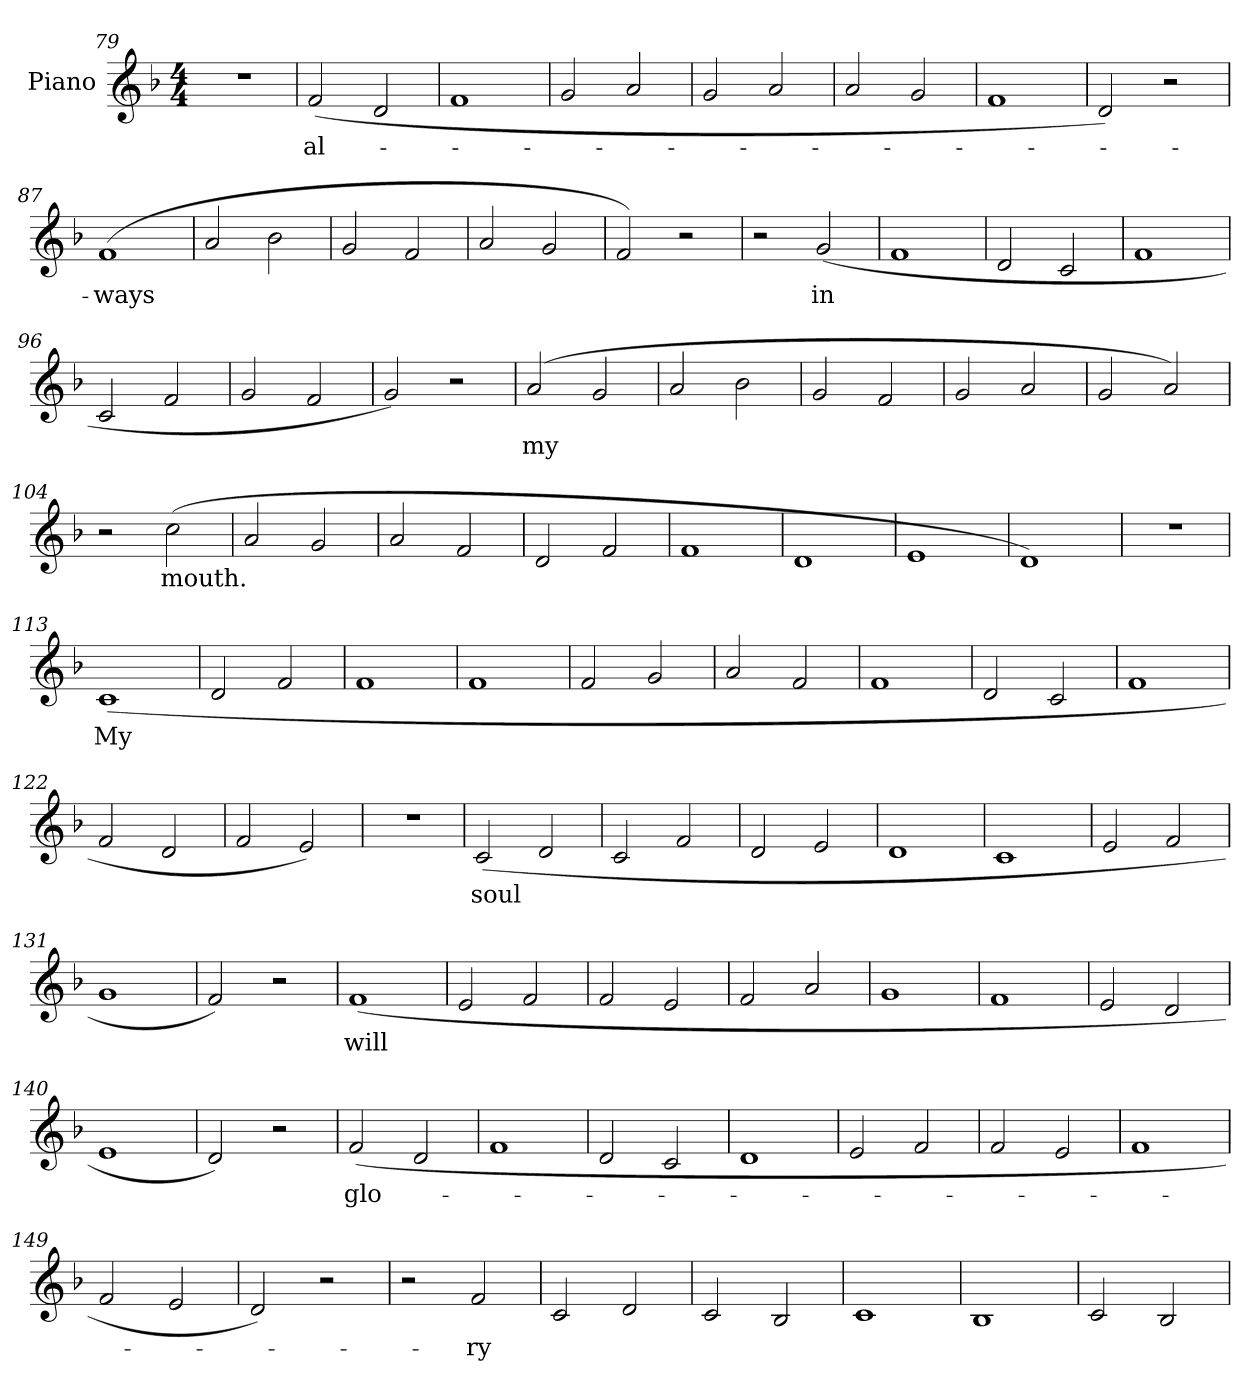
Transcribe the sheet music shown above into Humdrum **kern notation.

**kern	**text
*part1	*part1
*staff1	*staff1
*I"Piano	*
*I'Pno.	*
*clefG2	*
*k[b-]	*
*M4/4	*
=79	=79
1r	.
=80	=80
!	!LO:LY:b
(<2f/	al-
2d/	.
=81	=81
1f	.
=82	=82
2g/	.
2a/	.
=83	=83
2g/	.
2a/	.
!!LO:LB:g=z
=84	=84
2a/	.
2g/	.
=85	=85
1f	.
=86	=86
2d/)	.
2r	.
=87	=87
!	!LO:LY:b
(>1f	-ways
=88	=88
2a/	.
2b-\	.
=89	=89
2g/	.
2f/	.
=90	=90
2a/	.
2g/	.
=91	=91
2f/)	.
2r	.
=92	=92
2r	.
!	!LO:LY:b
(<2g/	in
=93	=93
1f	.
=94	=94
2d/	.
2c/	.
=95	=95
1f	.
=96	=96
2c/	.
2f/	.
=97	=97
2g/	.
2f/	.
=98	=98
2g/)	.
2r	.
=99	=99
!	!LO:LY:b
(<2a/	my
2g/	.
!!LO:LB:g=z
=100	=100
2a/	.
2b-\	.
!!LO:LB:g=z
=101	=101
2g/	.
2f/	.
=102	=102
2g/	.
2a/	.
=103	=103
2g/	.
2a/)	.
=104	=104
2r	.
!	!LO:LY:b
(<2cc\	mouth.
=105	=105
2a/	.
2g/	.
=106	=106
2a/	.
2f/	.
=107	=107
2d/	.
2f/	.
=108	=108
1f	.
=109	=109
1d	.
=110	=110
1e	.
=111	=111
1d)	.
=112	=112
1r	.
=113	=113
!	!LO:LY:b
(>1c	My
=114	=114
2d/	.
2f/	.
=115	=115
1f	.
=116	=116
1f	.
!!LO:PB:g=z
=117	=117
2f/	.
2g/	.
!!LO:LB:g=z
=118	=118
2a/	.
2f/	.
=119	=119
1f	.
=120	=120
2d/	.
2c/	.
=121	=121
1f	.
=122	=122
2f/	.
2d/	.
=123	=123
2f/	.
2e/)	.
=124	=124
1r	.
=125	=125
!	!LO:LY:b
(>2c/	soul
2d/	.
=126	=126
2c/	.
2f/	.
=127	=127
2d/	.
2e/	.
=128	=128
1d	.
=129	=129
1c	.
=130	=130
2e/	.
2f/	.
=131	=131
1g	.
=132	=132
2f/)	.
2r	.
=133	=133
!	!LO:LY:b
(<1f	will
!!LO:LB:g=z
=134	=134
2e/	.
2f/	.
!!LO:LB:g=z
=135	=135
2f/	.
2e/	.
=136	=136
2f/	.
2a/	.
=137	=137
1g	.
=138	=138
1f	.
=139	=139
2e/	.
2d/	.
=140	=140
1e	.
=141	=141
2d/)	.
2r	.
=142	=142
!	!LO:LY:b
(<2f/	glo-
2d/	.
=143	=143
1f	.
=144	=144
2d/	.
2c/	.
=145	=145
1d	.
=146	=146
2e/	.
2f/	.
=147	=147
2f/	.
2e/	.
=148	=148
1f	.
=149	=149
2f/	.
2e/	.
=150	=150
2d/)	.
2r	.
=151	=151
2r	.
!	!LO:LY:b
2f/	-ry
!!LO:PB:g=z
=152	=152
2c/	.
2d/	.
=153	=153
2c/	.
2B-/	.
=154	=154
1c	.
=155	=155
1B-	.
=156	=156
2c/	.
2B-/	.
=	=
*-	*-
